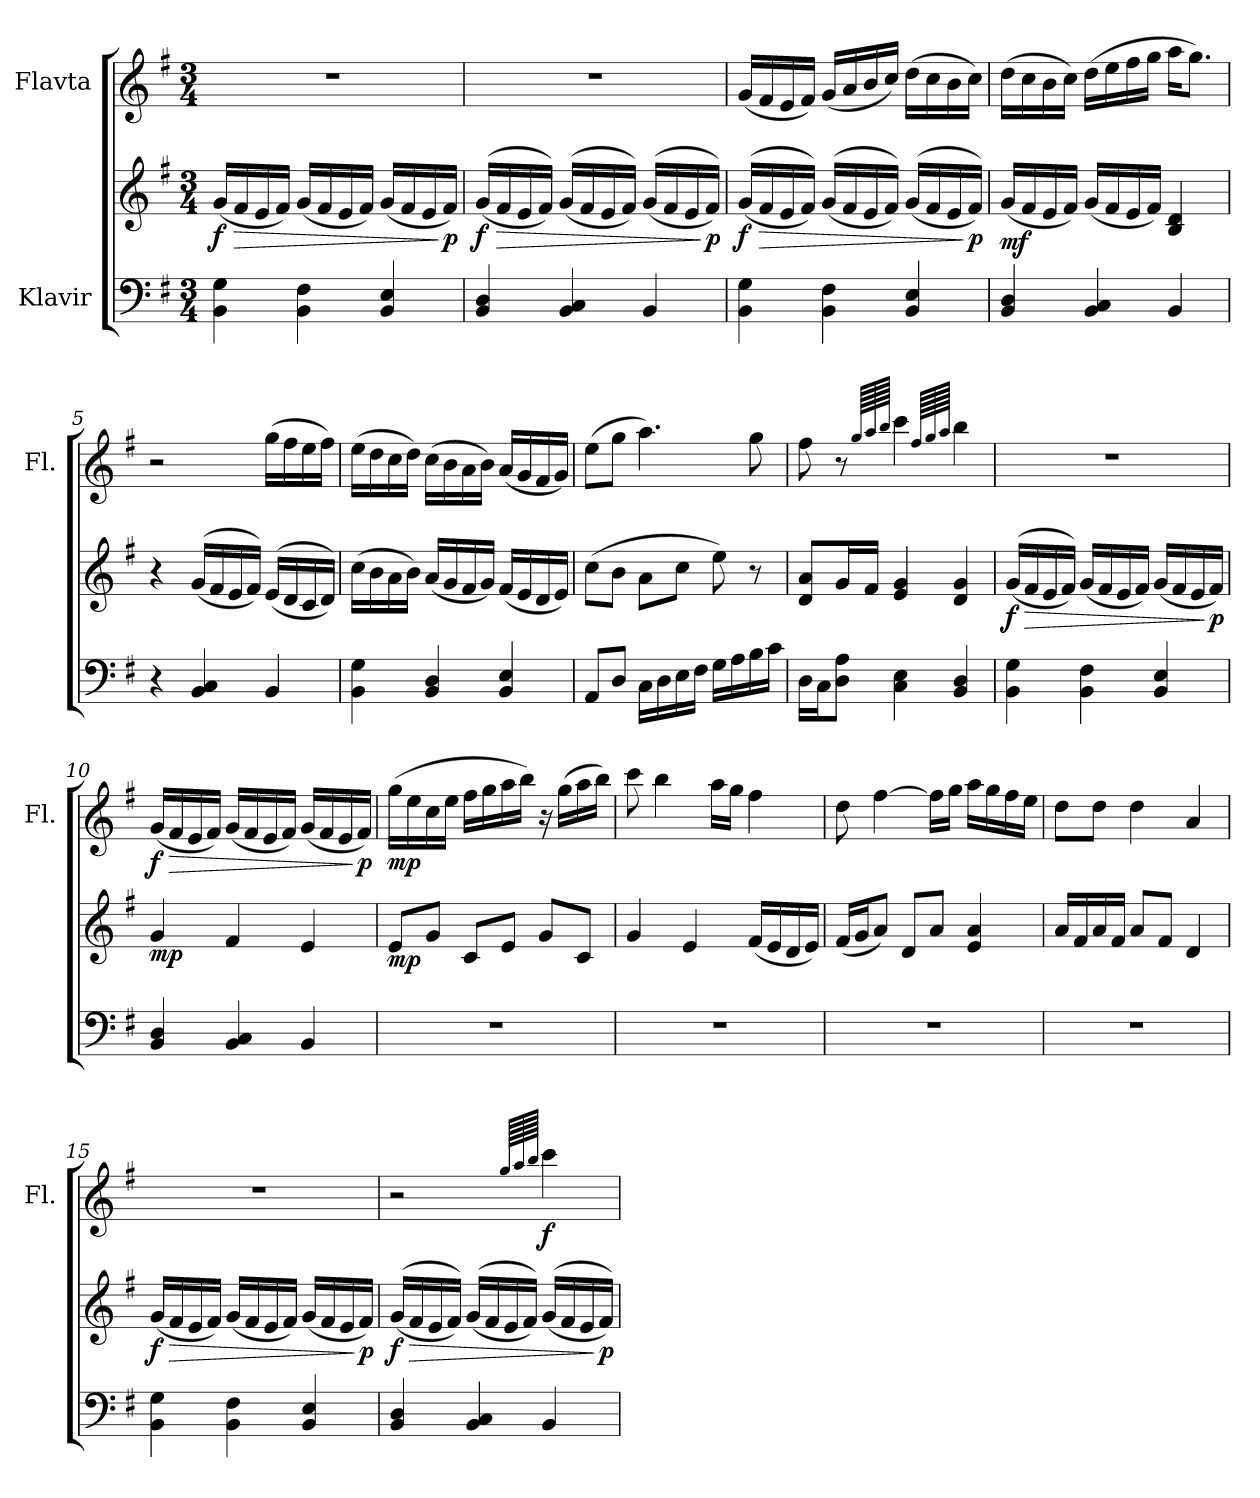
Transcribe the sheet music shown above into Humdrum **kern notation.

**kern	**kern	**dynam	**kern	**dynam
*part2	*part2	*part2	*part1	*part1
*staff3	*staff2	*staff2/3	*staff1	*staff1
*I"Klavir	*	*	*I"Flavta	*
*	*	*	*I'Fl.	*
*clefF4	*clefG2	*	*clefG2	*
*k[f#]	*k[f#]	*	*k[f#]	*
*M3/4	*M3/4	*	*M3/4	*
*MM80	*MM80	*	*MM80	*
=1	=1	=1	=1	=1
!	!	!LO:DY:b	!	!
4BB\ 4G\	(16g/LL	f	2.r	.
!	!	!LO:HP:b	!	!
.	16f#/	>	.	.
.	16e/	.	.	.
.	16f#/JJ)	.	.	.
4BB\ 4F#\	(16g/LL	.	.	.
.	16f#/	.	.	.
.	16e/	.	.	.
.	16f#/JJ)	.	.	.
4BB/ 4E/	(16g/LL	.	.	.
.	16f#/	.	.	.
.	16e/	.	.	.
!	!	!LO:DY:n=1:b	!	!
.	16f#/JJ)	] p	.	.
=2	=2	=2	=2	=2
!	!	!LO:DY:b	!	!
4BB/ 4D/	((16g/LL	f	2.r	.
!	!	!LO:HP:b	!	!
.	16f#/	>	.	.
.	16e/	.	.	.
.	16f#/JJ))	.	.	.
4BB/ 4C/	((16g/LL	.	.	.
.	16f#/	.	.	.
.	16e/	.	.	.
.	16f#/JJ))	.	.	.
4BB/	((16g/LL	.	.	.
.	16f#/	.	.	.
.	16e/	.	.	.
!	!	!LO:DY:n=1:b	!	!
.	16f#/JJ))	] p	.	.
=3	=3	=3	=3	=3
!	!	!LO:DY:b	!	!
4BB\ 4G\	((16g/LL	f	(16g/LL	.
!	!	!LO:HP:b	!	!
.	16f#/	>	16f#/	.
.	16e/	.	16e/	.
.	16f#/JJ))	.	16f#/JJ)	.
4BB\ 4F#\	((16g/LL	.	(16g/LL	.
.	16f#/	.	16a/	.
.	16e/	.	16b/	.
.	16f#/JJ))	.	16cc/JJ)	.
4BB/ 4E/	((16g/LL	.	(16dd\LL	.
.	16f#/	.	16cc\	.
.	16e/	.	16b\	.
!	!	!LO:DY:n=1:b	!	!
.	16f#/JJ))	] p	16cc\JJ)	.
!!LO:LB:g=z
=4	=4	=4	=4	=4
!	!	!LO:DY:b	!	!
4BB/ 4D/	(16g/LL	mf	(16dd\LL	.
.	16f#/	.	16cc\	.
.	16e/	.	16b\	.
.	16f#/JJ)	.	16cc\JJ)	.
4BB/ 4C/	(16g/LL	.	(16dd\LL	.
.	16f#/	.	16ee\	.
.	16e/	.	16ff#\	.
.	16f#/JJ)	.	16gg\JJ	.
4BB/	4B/ 4d/	.	16aa\KL	.
.	.	.	8.gg\J)	.
=5	=5	=5	=5	=5
4r	4r	.	2r	.
4BB/ 4C/	((16g/LL	.	.	.
.	16f#/	.	.	.
.	16e/	.	.	.
.	16f#/JJ))	.	.	.
4BB/	((16e/LL	.	(16gg\LL	.
.	16d/	.	16ff#\	.
.	16c/	.	16ee\	.
.	16d/JJ))	.	16ff#\JJ)	.
=6	=6	=6	=6	=6
4BB\ 4G\	(16cc\LL	.	(16ee\LL	.
.	16b\	.	16dd\	.
.	16a\	.	16cc\	.
.	16b\JJ)	.	16dd\JJ)	.
4BB/ 4D/	(16a/LL	.	(16cc\LL	.
.	16g/	.	16b\	.
.	16f#/	.	16a\	.
.	16g/JJ)	.	16b\JJ)	.
4BB/ 4E/	(16f#/LL	.	(16a/LL	.
.	16e/	.	16g/	.
.	16d/	.	16f#/	.
.	16e/JJ)	.	16g/JJ)	.
=7	=7	=7	=7	=7
8AA/L	(8cc\L	.	(8ee\L	.
8D/J	8b\J	.	8gg\J	.
16C\LL	8a\L	.	4.aa\)	.
16D\	.	.	.	.
16E\	8cc\J	.	.	.
16F#\JJ	.	.	.	.
16G\LL	8ee\)	.	.	.
16A\	.	.	.	.
16B\	8r	.	8gg\	.
16c\JJ	.	.	.	.
!!LO:LB:g=z
=8	=8	=8	=8	=8
16D\LL	8d/ 8a/L	.	8ff#\	.
16C\J	.	.	.	.
8D\ 8A\J	16g/L	.	8r	.
.	16f#/JJ	.	.	.
.	.	.	128qgg/LLLLL	.
.	.	.	128qaa/	.
.	.	.	128qbb/JJJJJ	.
4C\ 4E\	4e/ 4g/	.	4ccc\	.
.	.	.	128qff#/LLLLL	.
.	.	.	128qgg/	.
.	.	.	128qaa/JJJJJ	.
4BB/ 4D/	4d/ 4g/	.	4bb\	.
=9	=9	=9	=9	=9
!	!	!LO:DY:b	!	!
4BB\ 4G\	((16g/LL	f	2.r	.
!	!	!LO:HP:b	!	!
.	16f#/	>	.	.
.	16e/	.	.	.
.	16f#/JJ))	.	.	.
4BB\ 4F#\	(16g/LL	.	.	.
.	16f#/	.	.	.
.	16e/	.	.	.
.	16f#/JJ)	.	.	.
4BB/ 4E/	(16g/LL	.	.	.
.	16f#/	.	.	.
.	16e/	.	.	.
!	!	!LO:DY:n=1:b	!	!
.	16f#/JJ)	] p	.	.
=10	=10	=10	=10	=10
!	!	!LO:DY:b	!	!LO:DY:b
4BB/ 4D/	4g/	mp	(16g/LL	f
!	!	!	!	!LO:HP:b
.	.	.	16f#/	>
.	.	.	16e/	.
.	.	.	16f#/JJ)	.
4BB/ 4C/	4f#/	.	(16g/LL	.
.	.	.	16f#/	.
.	.	.	16e/	.
.	.	.	16f#/JJ)	.
4BB/	4e/	.	(16g/LL	.
.	.	.	16f#/	.
.	.	.	16e/	.
!	!	!	!	!LO:DY:n=1:b
.	.	.	16f#/JJ)	] p
!!LO:PB:g=z
=11	=11	=11	=11	=11
!	!	!LO:DY:b	!	!LO:DY:b
2.r	8e/L	mp	(16gg\LL	mp
.	.	.	16ee\	.
.	8g/J	.	16cc\	.
.	.	.	16ee\JJ	.
.	8c/L	.	16ff#\LL	.
.	.	.	16gg\	.
.	8e/J	.	16aa\	.
.	.	.	16bb\JJ)	.
.	8g/L	.	16r	.
.	.	.	(16gg\LL	.
.	8c/J	.	16aa\	.
.	.	.	16bb\JJ)	.
=12	=12	=12	=12	=12
2.r	4g/	.	8ccc\	.
.	.	.	4bb\	.
.	4e/	.	.	.
.	.	.	16aa\LL	.
.	.	.	16gg\JJ	.
.	(16f#/LL	.	4ff#\	.
.	16e/	.	.	.
.	16d/	.	.	.
.	16e/JJ)	.	.	.
=13	=13	=13	=13	=13
2.r	(16f#/LL	.	8dd\	.
.	16g/J	.	.	.
.	8a/J)	.	[4ff#\	.
.	8d/L	.	.	.
.	8a/J	.	16ff#\LL]	.
.	.	.	16gg\JJ	.
.	4e/ 4a/	.	16aa\LL	.
.	.	.	16gg\	.
.	.	.	16ff#\	.
.	.	.	16ee\JJ	.
=14	=14	=14	=14	=14
2.r	16a/LL	.	8dd\L	.
.	16f#/	.	.	.
.	16a/	.	8dd\J	.
.	16f#/JJ	.	.	.
.	8a/L	.	4dd\	.
.	8f#/J	.	.	.
.	4d/	.	4a/	.
!!LO:LB:g=z
=15	=15	=15	=15	=15
!	!	!LO:DY:b	!	!
4BB\ 4G\	(16g/LL	f	2.r	.
!	!	!LO:HP:b	!	!
.	16f#/	>	.	.
.	16e/	.	.	.
.	16f#/JJ)	.	.	.
4BB\ 4F#\	(16g/LL	.	.	.
.	16f#/	.	.	.
.	16e/	.	.	.
.	16f#/JJ)	.	.	.
4BB/ 4E/	(16g/LL	.	.	.
.	16f#/	.	.	.
.	16e/	.	.	.
!	!	!LO:DY:n=1:b	!	!
.	16f#/JJ)	] p	.	.
=16	=16	=16	=16	=16
!	!	!LO:DY:b	!	!
4BB/ 4D/	((16g/LL	f	2r	.
!	!	!LO:HP:b	!	!
.	16f#/	>	.	.
.	16e/	.	.	.
.	16f#/JJ))	.	.	.
4BB/ 4C/	((16g/LL	.	.	.
.	16f#/	.	.	.
.	16e/	.	.	.
.	16f#/JJ))	.	.	.
.	.	.	128qgg/LLLLL	.
.	.	.	128qaa/	.
.	.	.	128qbb/JJJJJ	.
!	!	!	!	!LO:DY:b
4BB/	((16g/LL	.	4ccc\	f
.	16f#/	.	.	.
.	16e/	.	.	.
!	!	!LO:DY:n=1:b	!	!
.	16f#/JJ))	] p	.	.
=	=	=	=	=
*-	*-	*-	*-	*-
